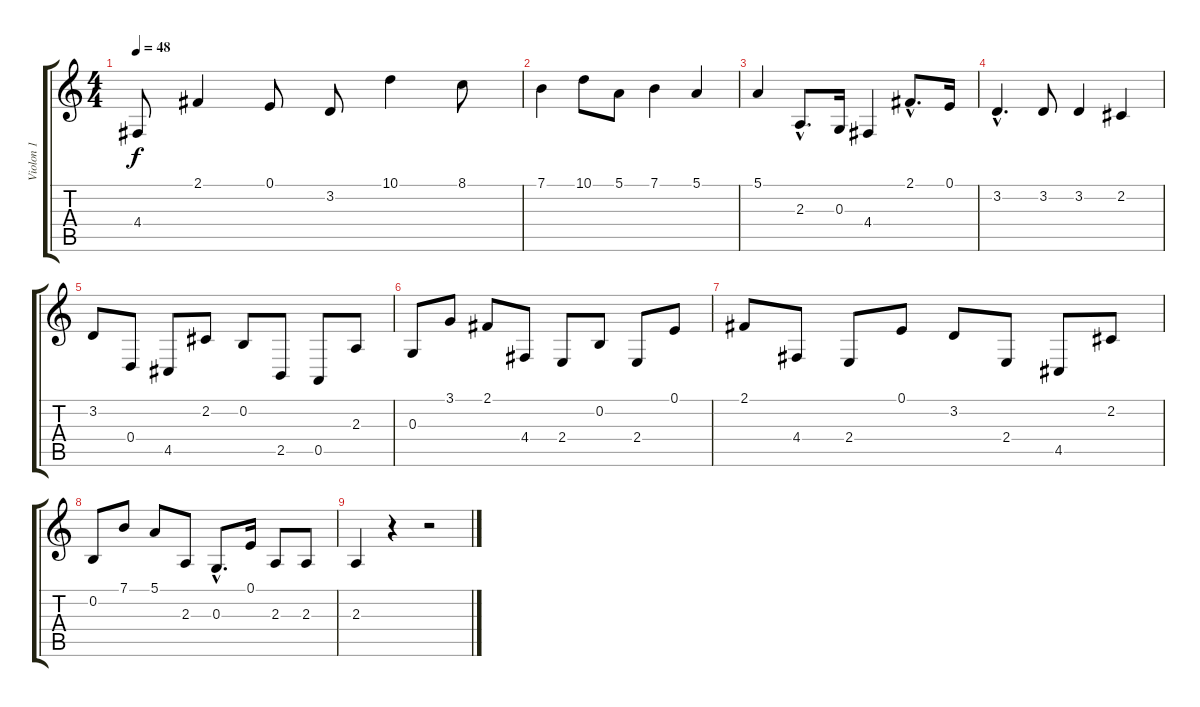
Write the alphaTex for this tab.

\track ("Violon 1" "Violon 1") {instrument violin}
\staff {score tabs}
\tuning (E4 B3 G3 D3 A2 E2) {hide}
\ts (4 4)
\tempo 48
\clef g2
\ks c
4.4.8{dy f} 2.1.4 0.1.8 3.2.8 10.1.4 8.1.8 |
7.1.4 10.1.8 5.1.8 7.1.4 5.1.4 |
5.1.4 2.3{hac}.8{d} 0.3.16 4.4.4 2.1{hac}.8{d} 0.1.16 |
3.2{hac}.4{d} 3.2.8 3.2.4 2.2.4 |
3.2.8 0.4.8 4.5.8 2.2.8 0.2.8 2.5.8 0.5.8 2.3.8 |
0.3.8 3.1.8 2.1.8 4.4.8 2.4.8 0.2.8 2.4.8 0.1.8 |
2.1.8 4.4.8 2.4.8 0.1.8 3.2.8 2.4.8 4.5.8 2.2.8 |
0.2.8 7.1.8 5.1.8 2.3.8 0.3{hac}.8{d} 0.1.16 2.3.8 2.3.8 |
2.3.4 r.4 r.2
